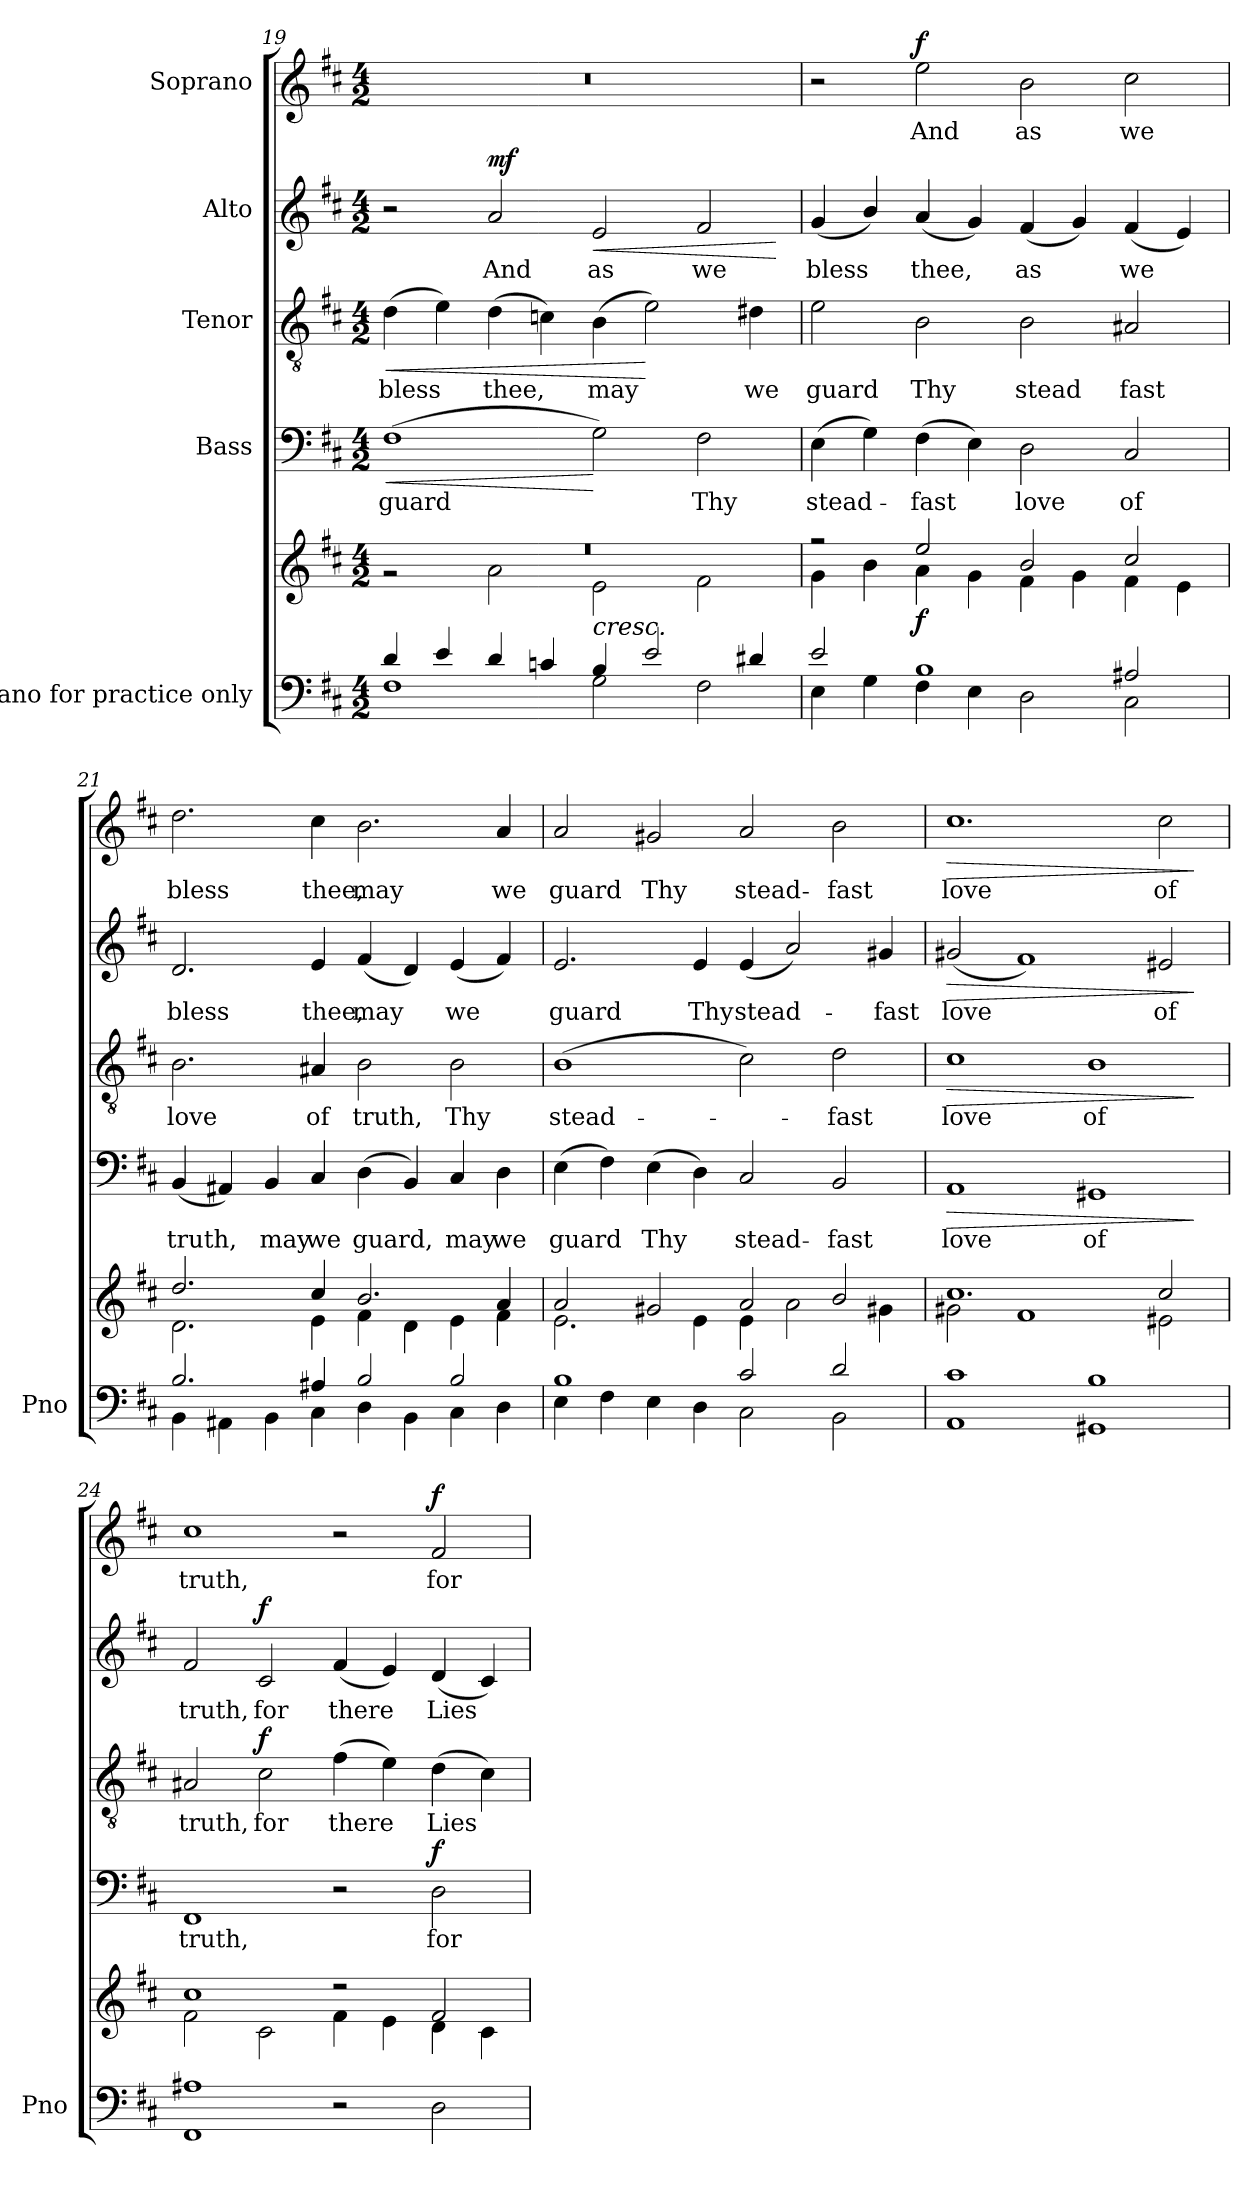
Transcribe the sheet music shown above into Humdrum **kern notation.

**kern	**kern	**dynam	**kern	**text	**dynam	**kern	**text	**dynam	**kern	**text	**dynam	**kern	**text	**dynam
*part5	*part5	*part5	*part4	*part4	*part4	*part3	*part3	*part3	*part2	*part2	*part2	*part1	*part1	*part1
*staff6	*staff5	*staff5/6	*staff4	*staff4	*staff4	*staff3	*staff3	*staff3	*staff2	*staff2	*staff2	*staff1	*staff1	*staff1
*I"Piano for practice only	*	*	*I"Bass	*	*	*I"Tenor	*	*	*I"Alto	*	*	*I"Soprano	*	*
*I'Pno	*	*	*	*	*	*	*	*	*	*	*	*	*	*
*clefF4	*clefG2	*	*clefF4	*	*	*clefGv2	*	*	*clefG2	*	*	*clefG2	*	*
*k[f#c#]	*k[f#c#]	*	*k[f#c#]	*	*	*k[f#c#]	*	*	*k[f#c#]	*	*	*k[f#c#]	*	*
*M4/2	*M4/2	*	*M4/2	*	*	*M4/2	*	*	*M4/2	*	*	*M4/2	*	*
=19	=19	=19	=19	=19	=19	=19	=19	=19	=19	=19	=19	=19	=19	=19
*^	*^	*	*	*	*	*	*	*	*	*	*	*	*	*
!	!	!	!	!	!	!	!LO:HP:b	!	!	!LO:HP:b	!	!	!	!	!	!
4d/	1F#	0r	2r	.	(1F#	guard	<	(4d\	bless	<	2r	.	.	0r	.	.
4e/	.	.	.	.	.	.	.	4e\)	.	.	.	.	.	.	.	.
!	!	!	!	!	!	!	!	!	!	!	!	!	!LO:DY:a	!	!	!
4d/	.	.	2a\	.	.	.	.	(4d\	thee,	.	2a/	And	mf	.	.	.
4cn/	.	.	.	.	.	.	.	4cn\)	.	.	.	.	.	.	.	.
!	!	!	!	!LO:HP:b	!	!	!	!	!	!	!	!	!LO:HP:b	!	!	!
4B/	2G\	.	2e\	<	2G\)	.	[	(4B\	may	.	2e/	as	<	.	.	.
2e/	.	.	.	.	.	.	.	2e\)	.	[	.	.	.	.	.	.
.	2F#\	.	2f#\	.	2F#\	Thy	.	.	.	.	2f#/	we	.	.	.	.
4d#X/	.	.	.	.	.	.	.	4d#X\	we	.	.	.	.	.	.	.
*v	*v	*	*	*	*	*	*	*	*	*	*	*	*	*	*	*
*	*v	*v	*	*	*	*	*	*	*	*	*	*	*	*	*
.	.	.	.	.	.	.	.	.	.	.	[	.	.	.
=20	=20	=20	=20	=20	=20	=20	=20	=20	=20	=20	=20	=20	=20	=20
*^	*^	*	*	*	*	*	*	*	*	*	*	*	*	*
2e/	4E\	2r	4g\	.	(4E\	stead-	.	2e\	guard	.	(4g/	bless	.	2r	.	.
.	4G\	.	4b\	.	4G\)	.	.	.	.	.	4b/)	.	.	.	.	.
!	!	!	!	!LO:DY:b	!	!	!	!	!	!	!	!	!	!	!	!LO:DY:a
1B	4F#\	2ee/	4a\	f	(4F#\	-fast	.	2B\	Thy	.	(4a/	thee,	.	2ee\	And	f
.	4E\	.	4g\	.	4E\)	.	.	.	.	.	4g/)	.	.	.	.	.
.	2D\	2b/	4f#\	.	2D\	love	.	2B\	stead	.	(4f#/	as	.	2b\	as	.
.	.	.	4g\	.	.	.	.	.	.	.	4g/)	.	.	.	.	.
2A#X/	2C#\	2cc#/	4f#\	.	2C#/	of	.	2A#X/	fast	.	(4f#/	we	.	2cc#\	we	.
.	.	.	4e\	.	.	.	.	.	.	.	4e/)	.	.	.	.	.
=21	=21	=21	=21	=21	=21	=21	=21	=21	=21	=21	=21	=21	=21	=21	=21	=21
2.B/	4BB\	2.dd/	2.d\	.	(4BB/	truth,	.	2.B\	love	.	2.d/	bless	.	2.dd\	bless	.
.	4AA#X\	.	.	.	4AA#X/)	.	.	.	.	.	.	.	.	.	.	.
.	4BB\	.	.	.	4BB/	may	.	.	.	.	.	.	.	.	.	.
4A#X/	4C#\	4cc#/	4e\	.	4C#/	we	.	4A#X/	of	.	4e/	thee,	.	4cc#\	thee,	.
2B/	4D\	2.b/	4f#\	.	(4D\	guard,	.	2B\	truth,	.	(4f#/	may	.	2.b\	may	.
.	4BB\	.	4d\	.	4BB/)	.	.	.	.	.	4d/)	.	.	.	.	.
2B/	4C#\	.	4e\	.	4C#/	may	.	2B\	Thy	.	(4e/	we	.	.	.	.
.	4D\	4a/	4f#\	.	4D\	we	.	.	.	.	4f#/)	.	.	4a/	we	.
=22	=22	=22	=22	=22	=22	=22	=22	=22	=22	=22	=22	=22	=22	=22	=22	=22
1B	4E\	2a/	2.e\	.	(4E\	guard	.	(1B	stead-	.	2.e/	guard	.	2a/	guard	.
.	4F#\	.	.	.	4F#\)	.	.	.	.	.	.	.	.	.	.	.
.	4E\	2g#X/	.	.	(4E\	Thy	.	.	.	.	.	.	.	2g#X/	Thy	.
.	4D\	.	4e\	.	4D\)	.	.	.	.	.	4e/	Thy	.	.	.	.
2c#/	2C#\	2a/	4e\	.	2C#/	stead-	.	2c#\)	.	.	(4e/	stead-	.	2a/	stead-	.
.	.	.	2a\	.	.	.	.	.	.	.	2a/)	.	.	.	.	.
2d/	2BB\	2b/	.	.	2BB/	-fast	.	2d\	-fast	.	.	.	.	2b\	-fast	.
.	.	.	4g#X\	.	.	.	.	.	.	.	4g#X/	-fast	.	.	.	.
=23	=23	=23	=23	=23	=23	=23	=23	=23	=23	=23	=23	=23	=23	=23	=23	=23
!	!	!	!	!	!	!	!LO:HP:b	!	!	!LO:HP:b	!	!	!LO:HP:b	!	!	!LO:HP:b
1c#	1AA	1.cc#	2g#X\	.	1AA	love	>	1c#	love	>	(2g#X/	love	>	1.cc#	love	>
.	.	.	1f#	.	.	.	.	.	.	.	1f#)	.	.	.	.	.
1B	1GG#X	.	.	.	1GG#X	of	.	1B	of	.	.	.	.	.	.	.
.	.	2cc#/	2e#X\	.	.	.	.	.	.	.	2e#X/	of	.	2cc#\	of	.
*v	*v	*	*	*	*	*	*	*	*	*	*	*	*	*	*	*
*	*v	*v	*	*	*	*	*	*	*	*	*	*	*	*	*
.	.	[	.	.	]	.	.	]	.	.	]	.	.	]
=24	=24	=24	=24	=24	=24	=24	=24	=24	=24	=24	=24	=24	=24	=24
*^	*^	*	*	*	*	*	*	*	*	*	*	*	*	*
1A#X	1FF#	1cc#	2f#\	.	1FF#	truth,	.	2A#X/	truth,	.	2f#/	truth,	.	1cc#	truth,	.
!	!	!	!	!	!	!	!	!	!	!LO:DY:a	!	!	!LO:DY:a	!	!	!
.	.	.	2c#\	.	.	.	.	2c#\	for	f	2c#/	for	f	.	.	.
1ryy	2r	2r	4f#\	.	2r	.	.	(4f#\	there	.	(4f#/	there	.	2r	.	.
.	.	.	4e\	.	.	.	.	4e\)	.	.	4e/)	.	.	.	.	.
!	!	!	!	!	!	!	!LO:DY:a	!	!	!	!	!	!	!	!	!LO:DY:a
.	2D\	2f#/	4d\	.	2D\	for	f	(4d\	Lies	.	(4d/	Lies	.	2f#/	for	f
.	.	.	4c#\	.	.	.	.	4c#\)	.	.	4c#/)	.	.	.	.	.
*v	*v	*	*	*	*	*	*	*	*	*	*	*	*	*	*	*
*	*v	*v	*	*	*	*	*	*	*	*	*	*	*	*	*
=	=	=	=	=	=	=	=	=	=	=	=	=	=	=
*-	*-	*-	*-	*-	*-	*-	*-	*-	*-	*-	*-	*-	*-	*-
